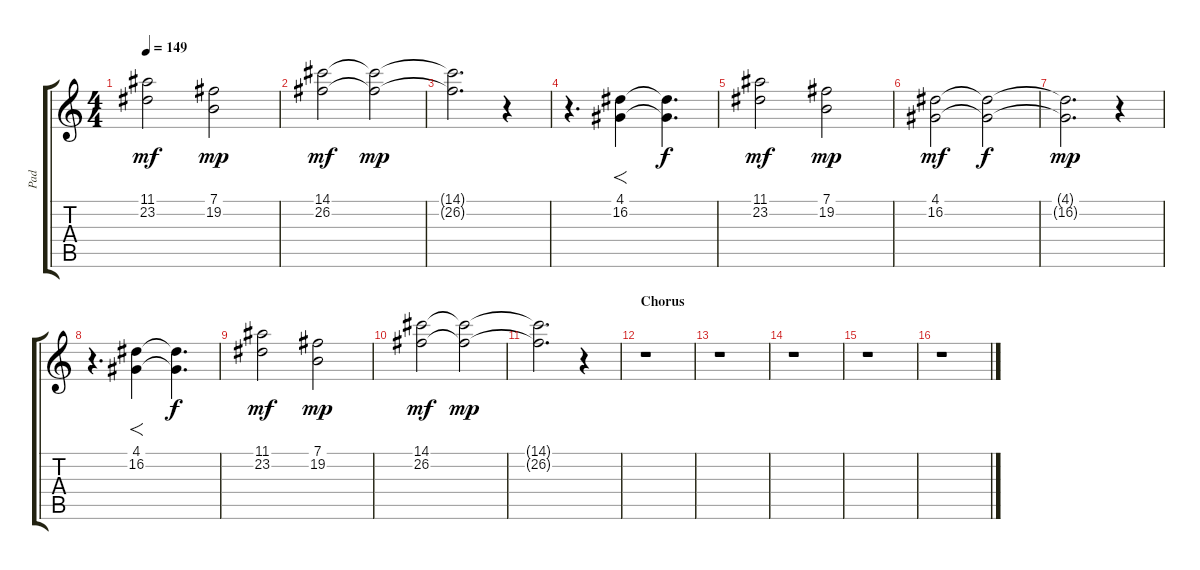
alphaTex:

\track ("Pad" "Pad") {instrument pad6metallic}
\staff {score tabs}
\tuning (E4 B3 G3 D3 A2 E2) {hide}
\ts (4 4)
\tempo 149
\clef g2
\ks c
(11.1 23.2).2{dy mf} (7.1 19.2).2{dy mp} |
(14.1 26.2).2{dy mf} (14.1{t} 26.2{t}).2{dy mp} |
(14.1{t} 26.2{t}).2{d} r.4 |
r.4{d} (4.1 16.2).4{f} (4.1{t} 16.2{t}).4{d dy f} |
(11.1 23.2).2{dy mf} (7.1 19.2).2{dy mp} |
(4.1 16.2).2{dy mf} (4.1{t} 16.2{t}).2{dy f} |
(4.1{t} 16.2{t}).2{d dy mp} r.4 |
r.4{d} (4.1 16.2).4{f} (4.1{t} 16.2{t}).4{d dy f} |
(11.1 23.2).2{dy mf} (7.1 19.2).2{dy mp} |
(14.1 26.2).2{dy mf} (14.1{t} 26.2{t}).2{dy mp} |
(14.1{t} 26.2{t}).2{d} r.4 |
\section ("" "Chorus")
r.1 |
r.1 |
r.1 |
r.1 |
r.1
